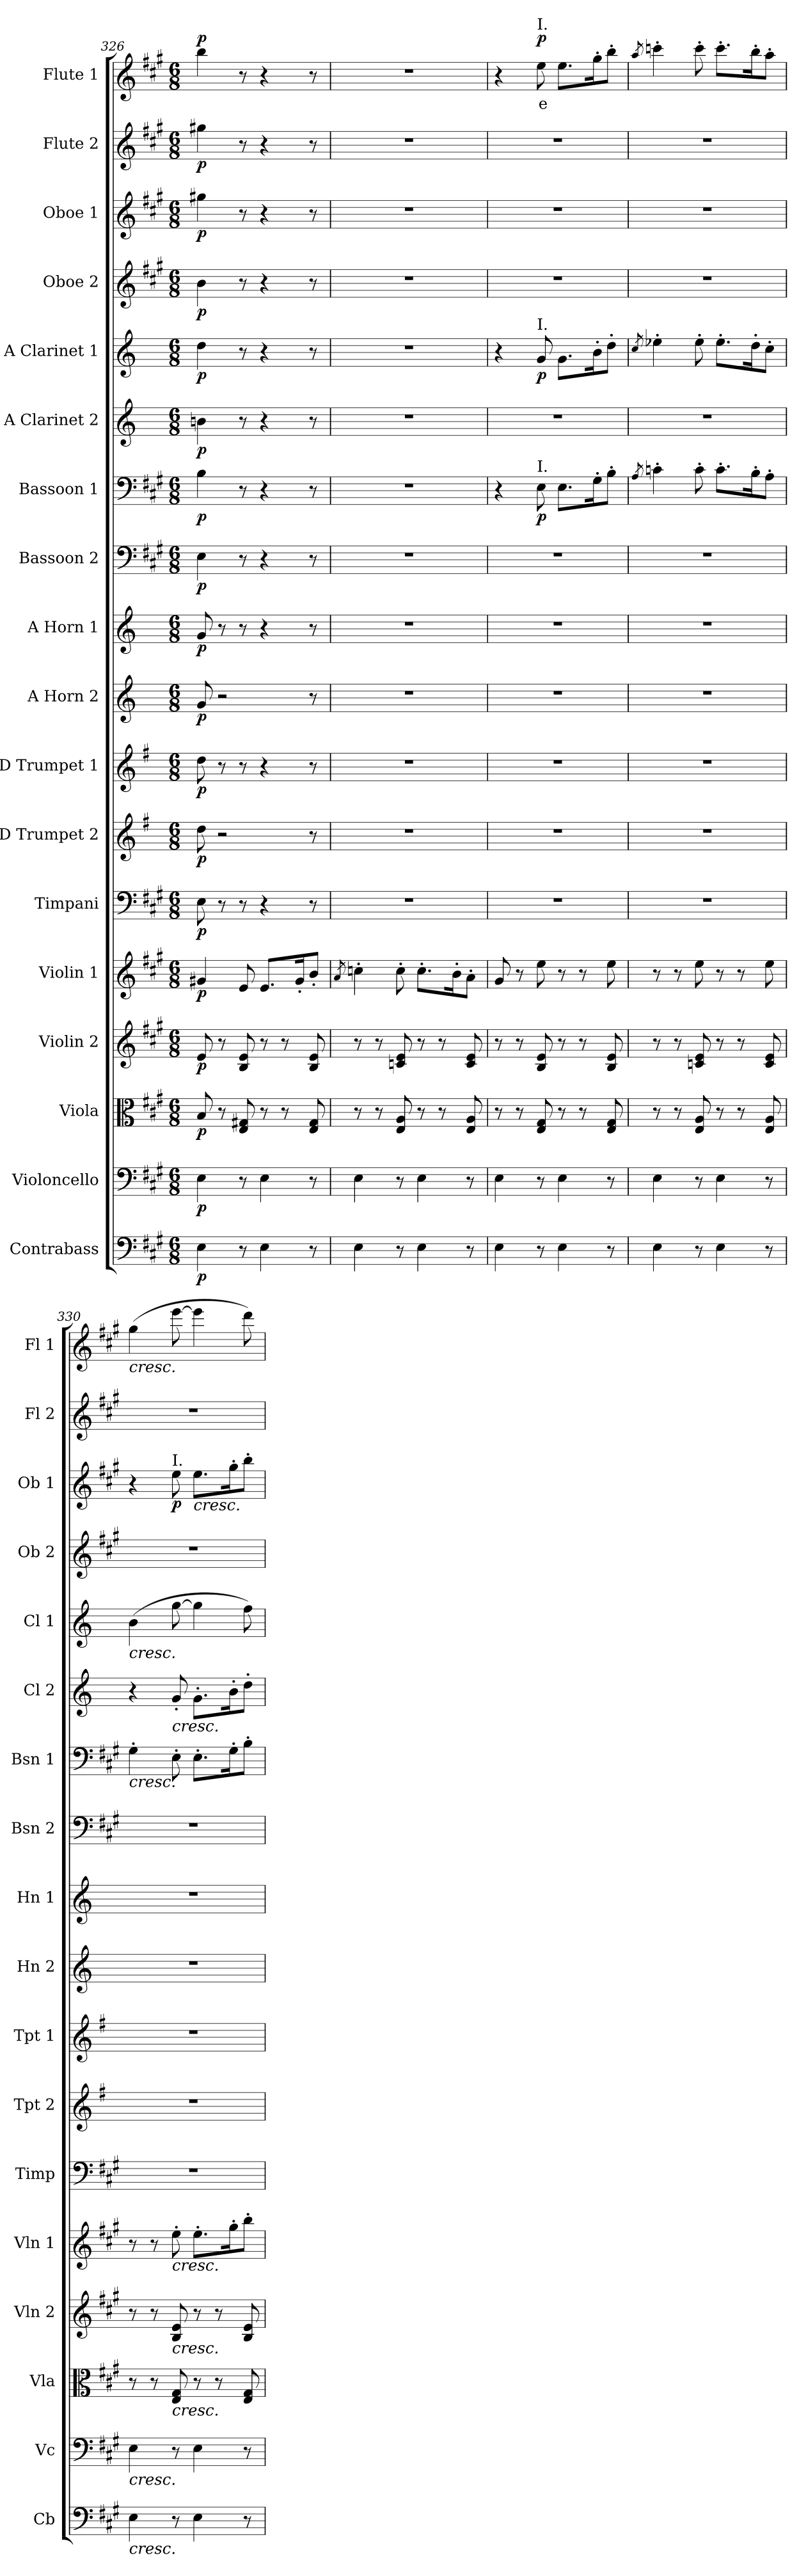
**kern	**dynam	**kern	**dynam	**kern	**dynam	**kern	**dynam	**kern	**dynam	**kern	**dynam	**kern	**dynam	**kern	**dynam	**kern	**dynam	**kern	**dynam	**kern	**dynam	**kern	**dynam	**kern	**dynam	**kern	**dynam	**kern	**dynam	**kern	**dynam	**kern	**dynam	**kern	**text	**dynam
*part18	*part18	*part17	*part17	*part16	*part16	*part15	*part15	*part14	*part14	*part13	*part13	*part12	*part12	*part11	*part11	*part10	*part10	*part9	*part9	*part8	*part8	*part7	*part7	*part6	*part6	*part5	*part5	*part4	*part4	*part3	*part3	*part2	*part2	*part1	*part1	*part1
*staff18	*staff18	*staff17	*staff17	*staff16	*staff16	*staff15	*staff15	*staff14	*staff14	*staff13	*staff13	*staff12	*staff12	*staff11	*staff11	*staff10	*staff10	*staff9	*staff9	*staff8	*staff8	*staff7	*staff7	*staff6	*staff6	*staff5	*staff5	*staff4	*staff4	*staff3	*staff3	*staff2	*staff2	*staff1	*staff1	*staff1
*I"Contrabass	*	*I"Violoncello	*	*I"Viola	*	*I"Violin 2	*	*I"Violin 1	*	*I"Timpani	*	*I"D Trumpet 2	*	*I"D Trumpet 1	*	*I"A Horn 2	*	*I"A Horn 1	*	*I"Bassoon 2	*	*I"Bassoon 1	*	*I"A Clarinet 2	*	*I"A Clarinet 1	*	*I"Oboe 2	*	*I"Oboe 1	*	*I"Flute 2	*	*I"Flute 1	*	*
*I'Cb	*	*I'Vc	*	*I'Vla	*	*I'Vln 2	*	*I'Vln 1	*	*I'Timp	*	*I'Tpt 2	*	*I'Tpt 1	*	*I'Hn 2	*	*I'Hn 1	*	*I'Bsn 2	*	*I'Bsn 1	*	*I'Cl 2	*	*I'Cl 1	*	*I'Ob 2	*	*I'Ob 1	*	*I'Fl 2	*	*I'Fl 1	*	*
*clefF4	*	*clefF4	*	*clefC3	*	*clefG2	*	*clefG2	*	*clefF4	*	*clefG2	*	*clefG2	*	*clefG2	*	*clefG2	*	*clefF4	*	*clefF4	*	*clefG2	*	*clefG2	*	*clefG2	*	*clefG2	*	*clefG2	*	*clefG2	*	*
*ITrd7c12	*	*	*	*	*	*	*	*	*	*	*	*ITrd-1c-2	*	*ITrd-1c-2	*	*ITrd2c3	*	*ITrd2c3	*	*	*	*	*	*ITrd2c3	*	*ITrd2c3	*	*	*	*	*	*	*	*	*	*
*k[f#c#g#]	*	*k[f#c#g#]	*	*k[f#c#g#]	*	*k[f#c#g#]	*	*k[f#c#g#]	*	*k[f#c#g#]	*	*k[f#c#g#]	*	*k[f#c#g#]	*	*k[f#c#g#]	*	*k[f#c#g#]	*	*k[f#c#g#]	*	*k[f#c#g#]	*	*k[f#c#g#]	*	*k[f#c#g#]	*	*k[f#c#g#]	*	*k[f#c#g#]	*	*k[f#c#g#]	*	*k[f#c#g#]	*	*
*M6/8	*	*M6/8	*	*M6/8	*	*M6/8	*	*M6/8	*	*M6/8	*	*M6/8	*	*M6/8	*	*M6/8	*	*M6/8	*	*M6/8	*	*M6/8	*	*M6/8	*	*M6/8	*	*M6/8	*	*M6/8	*	*M6/8	*	*M6/8	*	*
=326	=326	=326	=326	=326	=326	=326	=326	=326	=326	=326	=326	=326	=326	=326	=326	=326	=326	=326	=326	=326	=326	=326	=326	=326	=326	=326	=326	=326	=326	=326	=326	=326	=326	=326	=326	=326
!	!LO:DY:b	!	!LO:DY:b	!	!LO:DY:b	!	!LO:DY:b	!	!LO:DY:b	!	!LO:DY:b	!	!LO:DY:b	!	!LO:DY:b	!	!LO:DY:b	!	!LO:DY:b	!	!LO:DY:b	!	!LO:DY:b	!	!LO:DY:b	!	!LO:DY:b	!	!LO:DY:b	!	!LO:DY:b	!	!LO:DY:b	!	!	!LO:DY:b
4EE\	p	4E\	p	8B/	p	8e/	p	4g#X/	p	8E\	p	8ee\	p	8ee\	p	8e/	p	8e/	p	4E\	p	4B\	p	4g#X\	p	4b\	p	4b\	p	4gg#X\	p	4gg#X\	p	4bb\	.	p
.	.	.	.	8r	.	8r	.	.	.	8r	.	2r	.	8r	.	2r	.	8r	.	.	.	.	.	.	.	.	.	.	.	.	.	.	.	.	.	.
8r	.	8r	.	8E/ 8G#X/	.	8B/ 8e/	.	8e/	.	8r	.	.	.	8r	.	.	.	8r	.	8r	.	8r	.	8r	.	8r	.	8r	.	8r	.	8r	.	8r	.	.
4EE\	.	4E\	.	8r	.	8r	.	8.e/L	.	4r	.	.	.	4r	.	.	.	4r	.	4r	.	4r	.	4r	.	4r	.	4r	.	4r	.	4r	.	4r	.	.
.	.	.	.	8r	.	8r	.	.	.	.	.	.	.	.	.	.	.	.	.	.	.	.	.	.	.	.	.	.	.	.	.	.	.	.	.	.
.	.	.	.	.	.	.	.	16g#'/K	.	.	.	.	.	.	.	.	.	.	.	.	.	.	.	.	.	.	.	.	.	.	.	.	.	.	.	.
8r	.	8r	.	8E/ 8G#/	.	8B/ 8e/	.	8b'/J	.	8r	.	8r	.	8r	.	8r	.	8r	.	8r	.	8r	.	8r	.	8r	.	8r	.	8r	.	8r	.	8r	.	.
=327	=327	=327	=327	=327	=327	=327	=327	=327	=327	=327	=327	=327	=327	=327	=327	=327	=327	=327	=327	=327	=327	=327	=327	=327	=327	=327	=327	=327	=327	=327	=327	=327	=327	=327	=327	=327
.	.	.	.	.	.	.	.	8qa/	.	.	.	.	.	.	.	.	.	.	.	.	.	.	.	.	.	.	.	.	.	.	.	.	.	.	.	.
4EE\	.	4E\	.	8r	.	8r	.	4ccn'\	.	2.r	.	2.r	.	2.r	.	2.r	.	2.r	.	2.r	.	2.r	.	2.r	.	2.r	.	2.r	.	2.r	.	2.r	.	2.r	.	.
.	.	.	.	8r	.	8r	.	.	.	.	.	.	.	.	.	.	.	.	.	.	.	.	.	.	.	.	.	.	.	.	.	.	.	.	.	.
8r	.	8r	.	8E/ 8A/	.	8cn/ 8e/	.	8cc'\	.	.	.	.	.	.	.	.	.	.	.	.	.	.	.	.	.	.	.	.	.	.	.	.	.	.	.	.
4EE\	.	4E\	.	8r	.	8r	.	8.cc'\L	.	.	.	.	.	.	.	.	.	.	.	.	.	.	.	.	.	.	.	.	.	.	.	.	.	.	.	.
.	.	.	.	8r	.	8r	.	.	.	.	.	.	.	.	.	.	.	.	.	.	.	.	.	.	.	.	.	.	.	.	.	.	.	.	.	.
.	.	.	.	.	.	.	.	16b'\K	.	.	.	.	.	.	.	.	.	.	.	.	.	.	.	.	.	.	.	.	.	.	.	.	.	.	.	.
8r	.	8r	.	8E/ 8A/	.	8c/ 8e/	.	8a'\J	.	.	.	.	.	.	.	.	.	.	.	.	.	.	.	.	.	.	.	.	.	.	.	.	.	.	.	.
=328	=328	=328	=328	=328	=328	=328	=328	=328	=328	=328	=328	=328	=328	=328	=328	=328	=328	=328	=328	=328	=328	=328	=328	=328	=328	=328	=328	=328	=328	=328	=328	=328	=328	=328	=328	=328
4EE\	.	4E\	.	8r	.	8r	.	8g#/	.	2.r	.	2.r	.	2.r	.	2.r	.	2.r	.	2.r	.	4r	.	2.r	.	4r	.	2.r	.	2.r	.	2.r	.	4r	.	.
.	.	.	.	8r	.	8r	.	8r	.	.	.	.	.	.	.	.	.	.	.	.	.	.	.	.	.	.	.	.	.	.	.	.	.	.	.	.
!	!	!	!	!	!	!	!	!	!	!	!	!	!	!	!	!	!	!	!	!	!	!	!	!	!	!	!	!	!	!	!	!	!	!LO:TX:a:t=I.	!	!
!	!	!	!	!	!	!	!	!	!	!	!	!	!	!	!	!	!	!	!	!	!	!	!	!	!	!LO:TX:a:t=I.	!	!	!	!	!	!	!	!	!	!
!	!	!	!	!	!	!	!	!	!	!	!	!	!	!	!	!	!	!	!	!	!	!LO:TX:a:t=I.	!	!	!	!	!	!	!	!	!	!	!	!	!	!
!	!	!	!	!	!	!	!	!	!	!	!	!	!	!	!	!	!	!	!	!	!	!	!LO:DY:b	!	!	!	!LO:DY:b	!	!	!	!	!	!	!	!LO:LY:b:color=#FF0000	!LO:DY:b
8r	.	8r	.	8E/ 8G#/	.	8B/ 8e/	.	8ee\	.	.	.	.	.	.	.	.	.	.	.	.	.	8E\	p	.	.	8e/	p	.	.	.	.	.	.	8ee\	e	p
4EE\	.	4E\	.	8r	.	8r	.	8r	.	.	.	.	.	.	.	.	.	.	.	.	.	8.E\L	.	.	.	8.e\L	.	.	.	.	.	.	.	8.ee\L	.	.
.	.	.	.	8r	.	8r	.	8r	.	.	.	.	.	.	.	.	.	.	.	.	.	.	.	.	.	.	.	.	.	.	.	.	.	.	.	.
.	.	.	.	.	.	.	.	.	.	.	.	.	.	.	.	.	.	.	.	.	.	16G#'\K	.	.	.	16g#'\K	.	.	.	.	.	.	.	16gg#'\K	.	.
8r	.	8r	.	8E/ 8G#/	.	8B/ 8e/	.	8ee\	.	.	.	.	.	.	.	.	.	.	.	.	.	8B'\J	.	.	.	8b'\J	.	.	.	.	.	.	.	8bb'\J	.	.
=329	=329	=329	=329	=329	=329	=329	=329	=329	=329	=329	=329	=329	=329	=329	=329	=329	=329	=329	=329	=329	=329	=329	=329	=329	=329	=329	=329	=329	=329	=329	=329	=329	=329	=329	=329	=329
.	.	.	.	.	.	.	.	.	.	.	.	.	.	.	.	.	.	.	.	.	.	8qA/	.	.	.	8qa/	.	.	.	.	.	.	.	8qaa/	.	.
4EE\	.	4E\	.	8r	.	8r	.	8r	.	2.r	.	2.r	.	2.r	.	2.r	.	2.r	.	2.r	.	4cn'\	.	2.r	.	4ccn'\	.	2.r	.	2.r	.	2.r	.	4cccn'\	.	.
.	.	.	.	8r	.	8r	.	8r	.	.	.	.	.	.	.	.	.	.	.	.	.	.	.	.	.	.	.	.	.	.	.	.	.	.	.	.
8r	.	8r	.	8E/ 8A/	.	8cn/ 8e/	.	8ee\	.	.	.	.	.	.	.	.	.	.	.	.	.	8c'\	.	.	.	8cc'\	.	.	.	.	.	.	.	8ccc'\	.	.
4EE\	.	4E\	.	8r	.	8r	.	8r	.	.	.	.	.	.	.	.	.	.	.	.	.	8.c'\L	.	.	.	8.cc'\L	.	.	.	.	.	.	.	8.ccc'\L	.	.
.	.	.	.	8r	.	8r	.	8r	.	.	.	.	.	.	.	.	.	.	.	.	.	.	.	.	.	.	.	.	.	.	.	.	.	.	.	.
.	.	.	.	.	.	.	.	.	.	.	.	.	.	.	.	.	.	.	.	.	.	16B'\K	.	.	.	16b'\K	.	.	.	.	.	.	.	16bb'\K	.	.
8r	.	8r	.	8E/ 8A/	.	8c/ 8e/	.	8ee\	.	.	.	.	.	.	.	.	.	.	.	.	.	8A'\J	.	.	.	8a'\J	.	.	.	.	.	.	.	8aa'\J	.	.
=330	=330	=330	=330	=330	=330	=330	=330	=330	=330	=330	=330	=330	=330	=330	=330	=330	=330	=330	=330	=330	=330	=330	=330	=330	=330	=330	=330	=330	=330	=330	=330	=330	=330	=330	=330	=330
!	!	!	!	!	!	!	!	!	!	!	!	!	!	!	!	!	!	!	!	!	!	!	!	!	!	!	!	!	!	!	!	!	!	!LO:TX:b:i:t=cresc.	!	!
!	!	!	!	!	!	!	!	!	!	!	!	!	!	!	!	!	!	!	!	!	!	!	!	!	!	!LO:TX:b:i:t=cresc.	!	!	!	!	!	!	!	!	!	!
!	!	!	!	!	!	!	!	!	!	!	!	!	!	!	!	!	!	!	!	!	!	!LO:TX:b:i:t=cresc.	!	!	!	!	!	!	!	!	!	!	!	!	!	!
!	!	!LO:TX:b:i:t=cresc.	!	!	!	!	!	!	!	!	!	!	!	!	!	!	!	!	!	!	!	!	!	!	!	!	!	!	!	!	!	!	!	!	!	!
!LO:TX:b:i:t=cresc.	!	!	!	!	!	!	!	!	!	!	!	!	!	!	!	!	!	!	!	!	!	!	!	!	!	!	!	!	!	!	!	!	!	!	!	!
4EE\	.	4E\	.	8r	.	8r	.	8r	.	2.r	.	2.r	.	2.r	.	2.r	.	2.r	.	2.r	.	4G#'\	.	4r	.	(4g#\	.	2.r	.	4r	.	2.r	.	(4gg#\	.	.
.	.	.	.	8r	.	8r	.	8r	.	.	.	.	.	.	.	.	.	.	.	.	.	.	.	.	.	.	.	.	.	.	.	.	.	.	.	.
!	!	!	!	!	!	!	!	!	!	!	!	!	!	!	!	!	!	!	!	!	!	!	!	!	!	!	!	!	!	!LO:TX:a:t=I.	!	!	!	!	!	!
!	!	!	!	!	!	!	!	!	!	!	!	!	!	!	!	!	!	!	!	!	!	!	!	!LO:TX:b:i:t=cresc.	!	!	!	!	!	!	!	!	!	!	!	!
!	!	!	!	!	!	!	!	!LO:TX:b:i:t=cresc.	!	!	!	!	!	!	!	!	!	!	!	!	!	!	!	!	!	!	!	!	!	!	!	!	!	!	!	!
!	!	!	!	!	!	!LO:TX:b:i:t=cresc.	!	!	!	!	!	!	!	!	!	!	!	!	!	!	!	!	!	!	!	!	!	!	!	!	!	!	!	!	!	!
!	!	!	!	!LO:TX:b:i:t=cresc.	!	!	!	!	!	!	!	!	!	!	!	!	!	!	!	!	!	!	!	!	!	!	!	!	!	!	!	!	!	!	!	!
!	!	!	!	!	!	!	!	!	!	!	!	!	!	!	!	!	!	!	!	!	!	!	!	!	!	!	!	!	!	!	!LO:DY:b	!	!	!	!	!
8r	.	8r	.	8E/ 8G#/	.	8B/ 8e/	.	8ee'\	.	.	.	.	.	.	.	.	.	.	.	.	.	8E'\	.	8e'/	.	[8ee\	.	.	.	8ee\	p	.	.	[8eee\	.	.
!	!	!	!	!	!	!	!	!	!	!	!	!	!	!	!	!	!	!	!	!	!	!	!	!	!	!	!	!	!	!LO:TX:b:i:t=cresc.	!	!	!	!	!	!
4EE\	.	4E\	.	8r	.	8r	.	8.ee'\L	.	.	.	.	.	.	.	.	.	.	.	.	.	8.E'\L	.	8.e'\L	.	4ee\]	.	.	.	8.ee\L	.	.	.	4eee\]	.	.
.	.	.	.	8r	.	8r	.	.	.	.	.	.	.	.	.	.	.	.	.	.	.	.	.	.	.	.	.	.	.	.	.	.	.	.	.	.
.	.	.	.	.	.	.	.	16gg#'\K	.	.	.	.	.	.	.	.	.	.	.	.	.	16G#'\K	.	16g#'\K	.	.	.	.	.	16gg#'\K	.	.	.	.	.	.
8r	.	8r	.	8E/ 8G#/	.	8B/ 8e/	.	8bb'\J	.	.	.	.	.	.	.	.	.	.	.	.	.	8B'\J	.	8b'\J	.	8dd\)	.	.	.	8bb'\J	.	.	.	8ddd\)	.	.
=	=	=	=	=	=	=	=	=	=	=	=	=	=	=	=	=	=	=	=	=	=	=	=	=	=	=	=	=	=	=	=	=	=	=	=	=
*-	*-	*-	*-	*-	*-	*-	*-	*-	*-	*-	*-	*-	*-	*-	*-	*-	*-	*-	*-	*-	*-	*-	*-	*-	*-	*-	*-	*-	*-	*-	*-	*-	*-	*-	*-	*-
